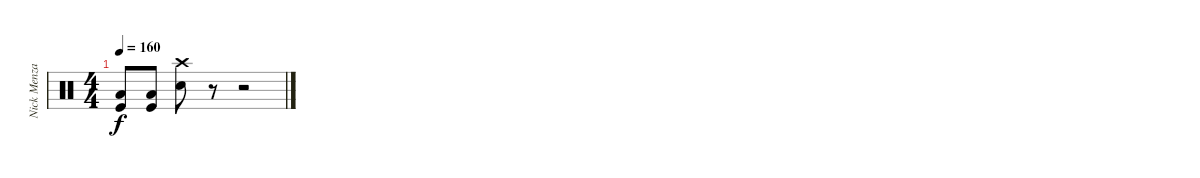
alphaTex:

\track ("Nick Menza" "Nick Menza") {instrument percussion}
\staff {score}
\articulation defaults
\ts (4 4)
\tempo 160
\clef neutral
\ks c
("Kick (hit)" "Low Tom (hit)").8{dy f} ("Kick (hit)" "Low Tom (hit)").8 ("Snare (hit) 2" "Crash high (hit)").8 r.8 r.2
